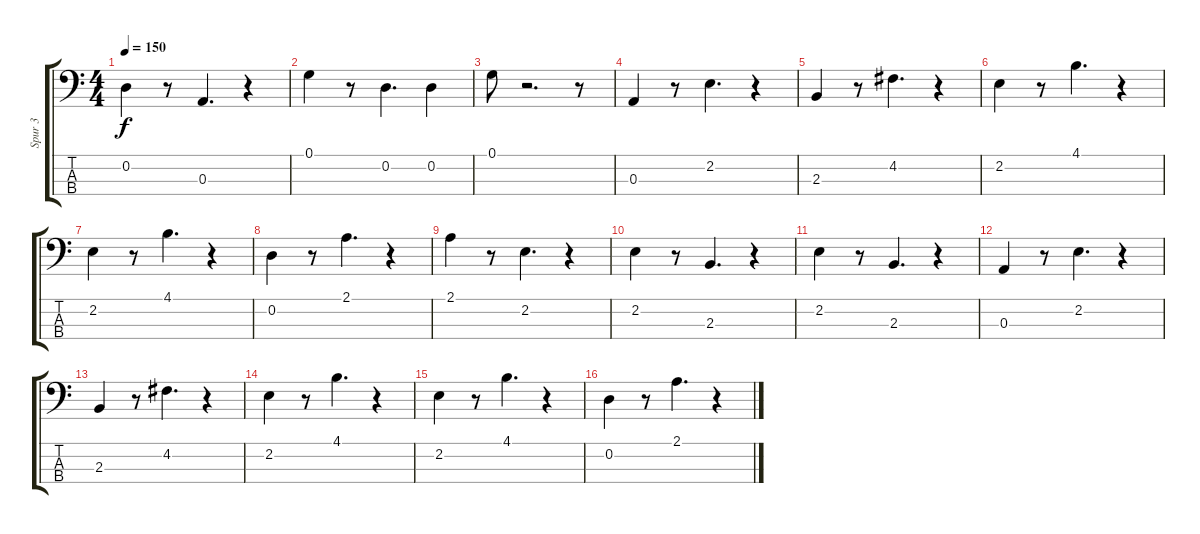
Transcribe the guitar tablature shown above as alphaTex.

\track ("Spur 3" "Spur 3") {instrument acousticbass}
\staff {score tabs}
\tuning (G2 D2 A1 E1) {hide}
\ts (4 4)
\tempo 150
\clef f4
\ks c
0.2.4{dy f} r.8 0.3.4{d} r.4 |
0.1.4 r.8 0.2.4{d} 0.2.4 |
0.1.8 r.2{d} r.8 |
0.3.4 r.8 2.2.4{d} r.4 |
2.3.4 r.8 4.2.4{d} r.4 |
2.2.4 r.8 4.1.4{d} r.4 |
2.2.4 r.8 4.1.4{d} r.4 |
0.2.4 r.8 2.1.4{d} r.4 |
2.1.4 r.8 2.2.4{d} r.4 |
2.2.4 r.8 2.3.4{d} r.4 |
2.2.4 r.8 2.3.4{d} r.4 |
0.3.4 r.8 2.2.4{d} r.4 |
2.3.4 r.8 4.2.4{d} r.4 |
2.2.4 r.8 4.1.4{d} r.4 |
2.2.4 r.8 4.1.4{d} r.4 |
0.2.4 r.8 2.1.4{d} r.4
